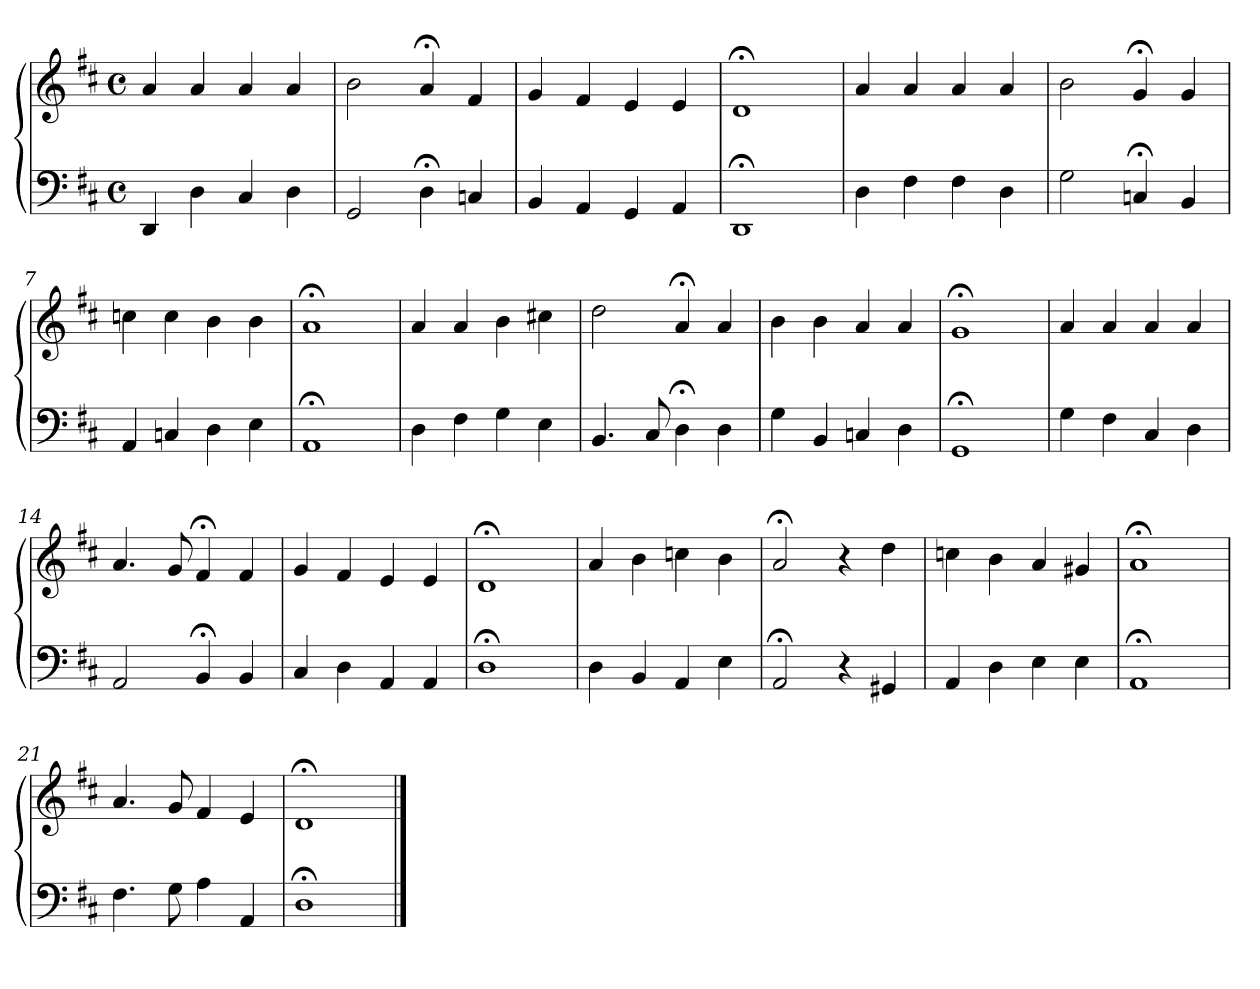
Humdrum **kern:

**kern	**kern
*part1	*part1
*staff2	*staff1
*clefF4	*clefG2
*k[f#c#]	*k[f#c#]
*M4/4	*M4/4
*met(c)	*met(c)
=1	=1
4DD	4a
4D	4a
4C#	4a
4D	4a
=2	=2
2GG	2b
4D;<	4a;<
4Cn	4f#
=3	=3
4BB	4g
4AA	4f#
4GG	4e
4AA	4e
=4	=4
1DD;<	1d;<
=5	=5
4D	4a
4F#	4a
4F#	4a
4D	4a
=6	=6
2G	2b
4Cn;<	4g;<
4BB	4g
=7	=7
4AA	4ccn
4Cn	4cc
4D	4b
4E	4b
=8	=8
1AA;<	1a;<
!!LO:LB:g=z
=9	=9
4D	4a
4F#	4a
4G	4b
4E	4cc#X
=10	=10
4.BB	2dd
8C#	.
4D;<	4a;<
4D	4a
=11	=11
4G	4b
4BB	4b
4Cn	4a
4D	4a
=12	=12
1GG;<	1g;<
=13	=13
4G	4a
4F#	4a
4C#	4a
4D	4a
=14	=14
2AA	4.a
.	8g
4BB;<	4f#;<
4BB	4f#
=15	=15
4C#	4g
4D	4f#
4AA	4e
4AA	4e
=16	=16
1D;<	1d;<
!!LO:LB:g=z
=17	=17
4D	4a
4BB	4b
4AA	4ccn
4E	4b
=18	=18
2AA;<	2a;<
4r	4r
4GG#X	4dd
=19	=19
4AA	4ccn
4D	4b
4E	4a
4E	4g#X
=20	=20
1AA;<	1a;<
=21	=21
4.F#	4.a
8G	8g
4A	4f#
4AA	4e
=22	=22
1D;<	1d;<
==	==
*-	*-
